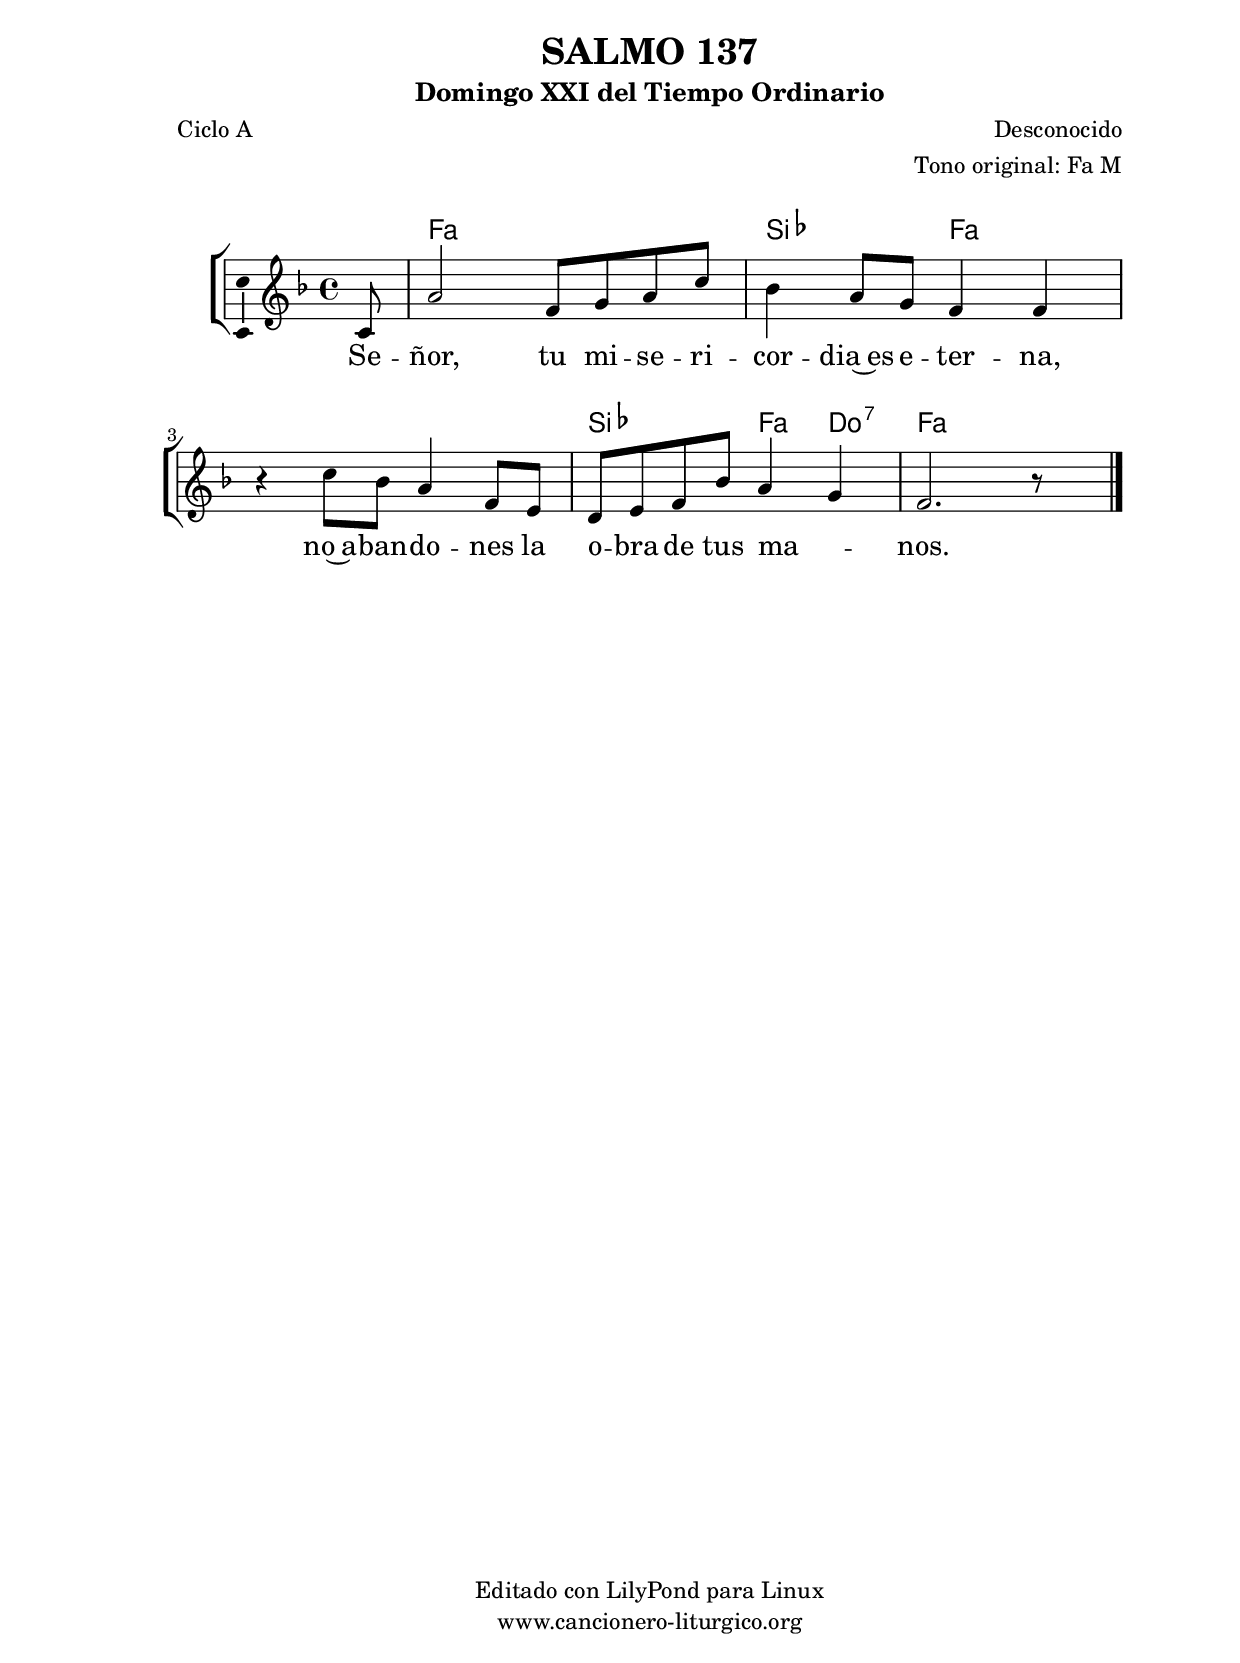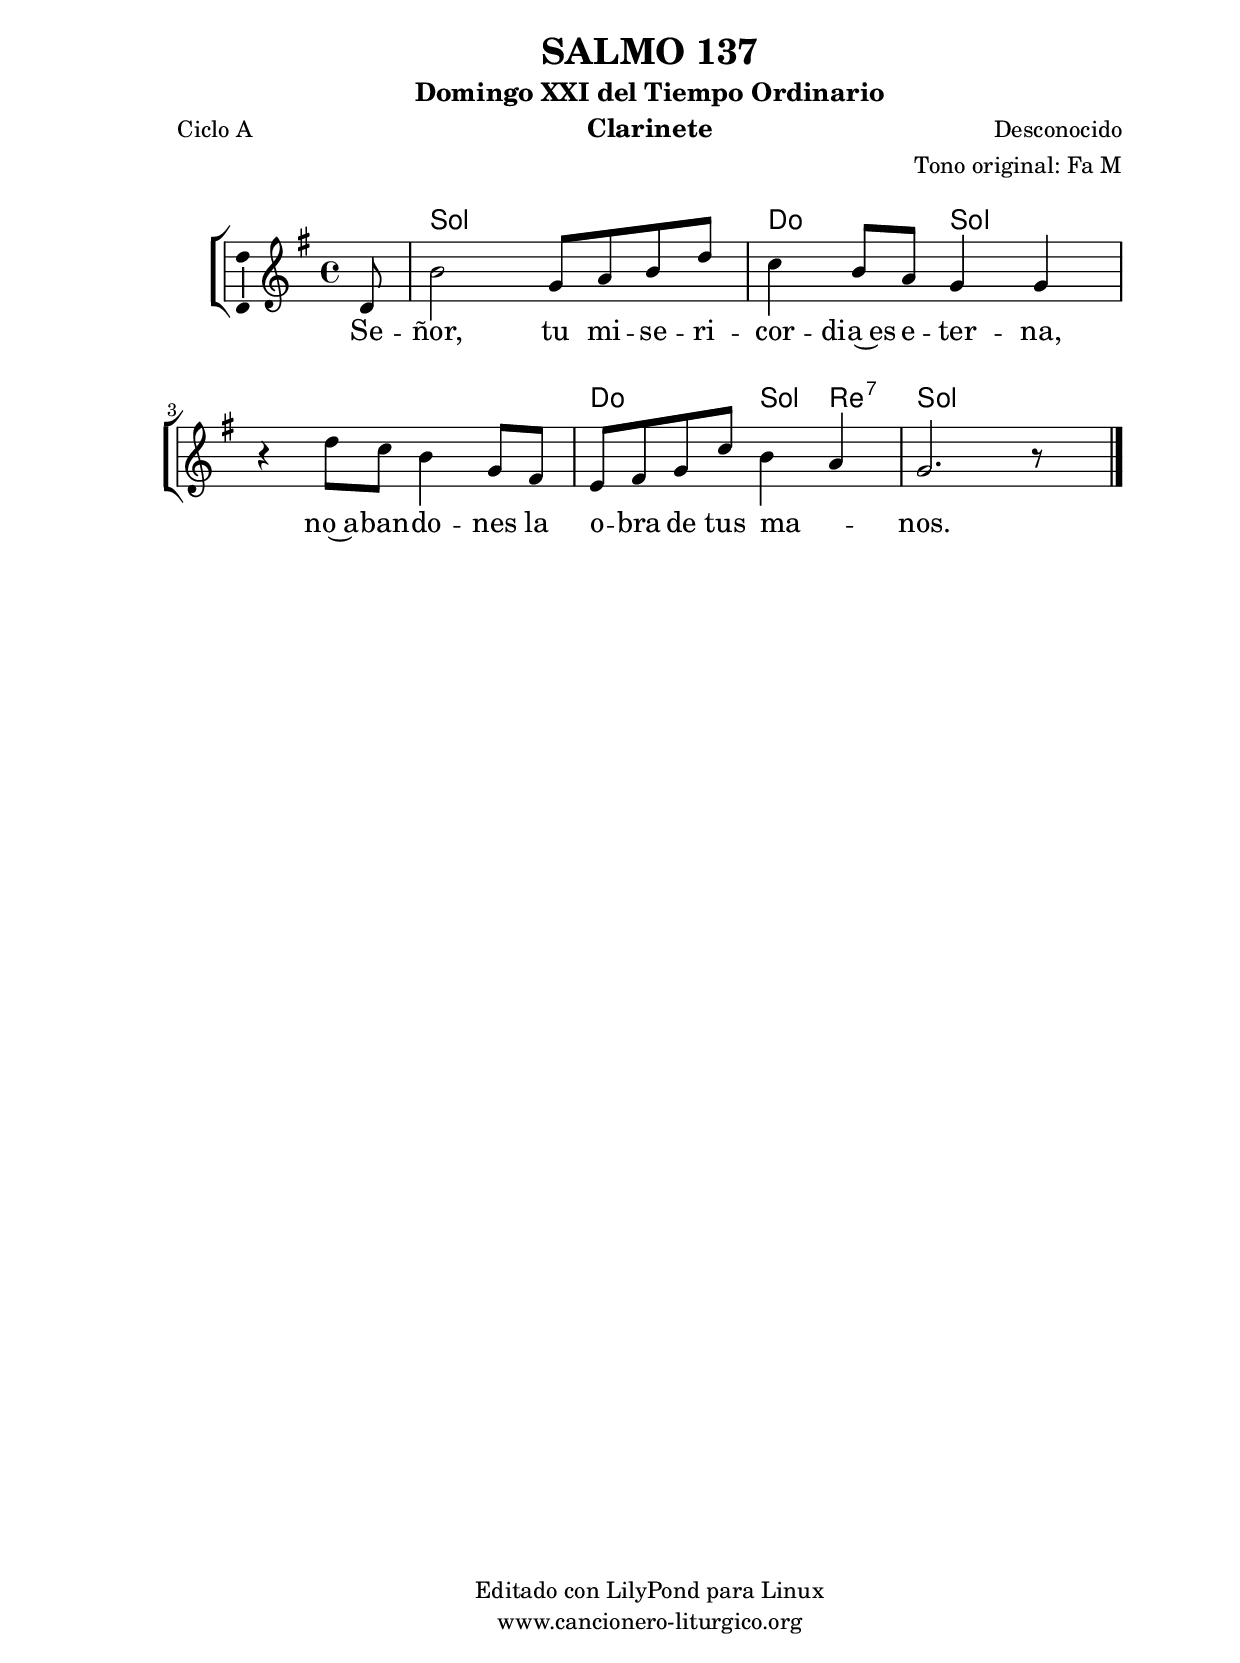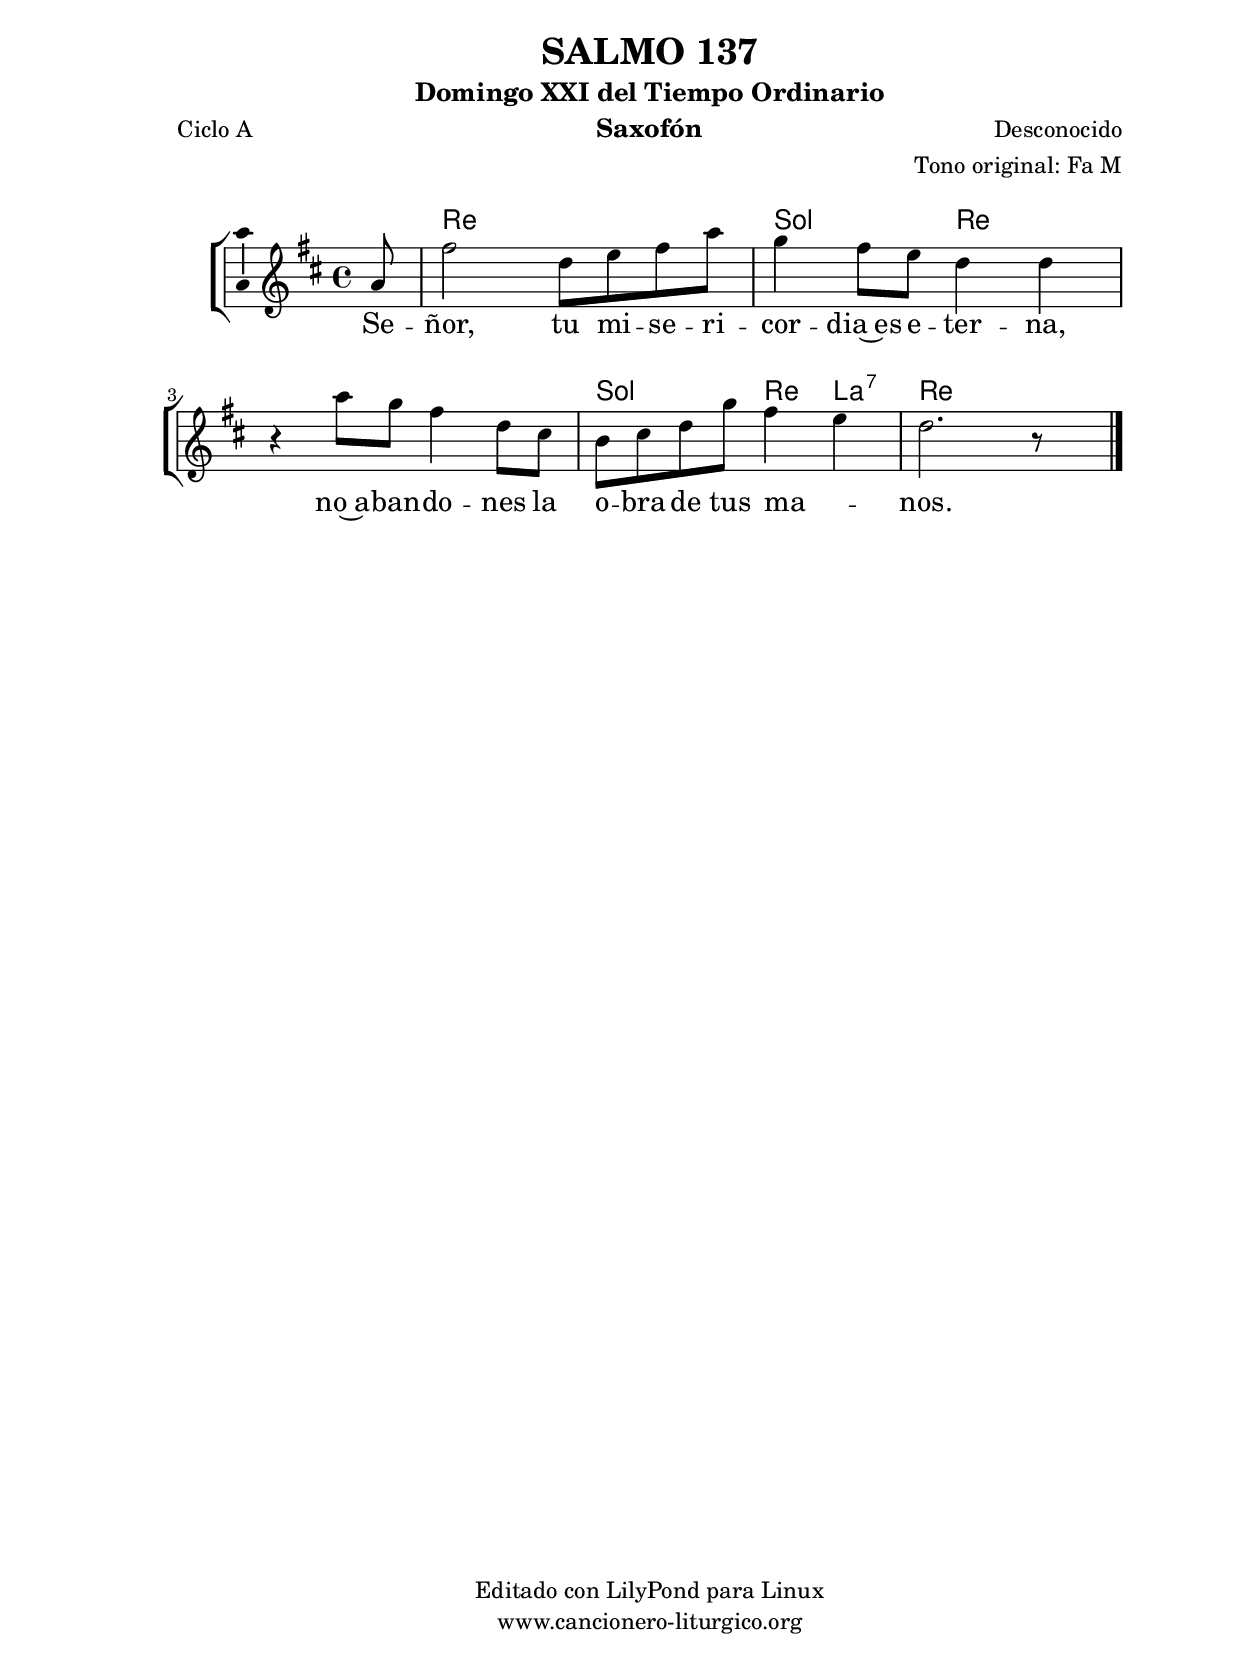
%
%para convertir .midi en .wav:
%timidity filename.midi -Ow -o finename.wav
%
%
%Para convertir de .wav a .mp3:
%lame -h -m j filename.wav
%
%
%para escuchar el midi:
%timidity nombrefichero.midi
%


%versión de lilypond para la que se ha escrito esta partitura:
\version "2.16.0"

	%Tamaño papel
	#(set-default-paper-size "a4")
	%Tamaño partitura
	#(set-global-staff-size 20)
	%No responde al pulsar sobre una nota
	#(ly:set-option 'point-and-click #f)

%parámetros del encabezamiento:
\header {
	title = "SALMO 137"
	subtitle = "Domingo XXI del Tiempo Ordinario"
	composer = "Desconocido"
	poet = "Ciclo A"
	meter = ""
	arranger = "Tono original: Fa M"
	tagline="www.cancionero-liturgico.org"
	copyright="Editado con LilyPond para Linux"
	tiempo = "Ordinario"
	usos = "Salmo"
	letra = "Señor, tu misericordia es eterna, no abandones la obra de tus manos."
	}

%parámetros asociados al papel:
\paper  {
	oddHeaderMarkup = \markup {\fill-line { \on-the-fly #not-first-page \fromproperty #'header:title \on-the-fly #not-first-page \fromproperty #'header:composer }}
	evenHeaderMarkup = \markup {\fill-line { \fromproperty #'header:composer \fromproperty #'header:title }}
	#(set-paper-size "a4")
	print-page-number = ##f
	first-page-number = 1
	print-first-page-number = ##f
%	head-separation = 3.0 \cm
	top-margin = 2.0 \cm
	bottom-margin = 0.5\cm
%%%	bottom-margin = -1.0\cm
	left-margin = 3.0 \cm
	line-width = 16.0 \cm 
	indent = 8\mm
	interscoreline = 2.\mm
	between-system-space = 15\mm
%	para que las partituras no llenen la hoja:
	ragged-bottom = ##t
%	idem para la última hoja:
	ragged-last-bottom = ##f
%	para que las partituras llenen el ancho del papel:
	ragged-last = ##f
	after-title-space = 2.5 \cm
%page-count=1
%system-count=8

	%Flexible Vertical Spacing
%	markup-markup-spacing =
%	#'((basic-distance . 15) (minimum-distance . 15) (padding . 3))
	markup-system-spacing =
	#'((basic-distance . 15) (minimum-distance . 15) (padding . 3))
	system-system-spacing =
	#'((basic-distance . 15) (minimum-distance . 15) (padding . 3))
	score-system-spacing =
	#'((basic-distance . 15) (minimum-distance . 15) (padding . 5))
%	top-system-spacing = % header
%	#'((basic-distance . 8) (minimum-distance . 0) (padding . 3))
%	top-markup-spacing =
%	#'((basic-distance . 20) (minimum-distance . 20) (padding . 3))
	last-bottom-spacing = % footer
	#'((basic-distance . 5) (minimum-distance . 5) (padding . 3))
%	score-markup-spacing =
%	#'((basic-distance . 16) (minimum-distance . 13) (padding . 3))

	}


%parámetros que afectan a toda la partitura:
global =  {
	%clave de sol (G):
	\clef G
	%armadura:
%%%	\transpose e ees
	\key f \major
	\tempo 4=90
	\set Score.tempoHideNote = ##t
	}


acordes = {
	\italianChords
	\chordmode {
%%%	\transpose e ees
{

s8
f1 bes2 f s2 f2 bes f4 c:7 f1

	}
	}
}

melodia = 
%%%	\transpose e ees
{
	\relative c'{

\time 4/4
\partial 8
c8
a'2 f8 g a c
bes4 a8 g f4 f
r4 c'8 bes a4 f8 e
d8 e f bes a4 g
f2. r8 s8

	\bar "|."
	}
	}


texto = \lyricmode {
Se -- ñor, tu mi -- se -- ri -- cor -- dia~es e -- ter -- na,
no~a -- ban -- do -- nes la o -- bra de tus ma -- _ nos.
	}


acordesStaff = \context ChordNames = acordesStaff <<
	\set chordChanges = ##t
	\acordes
	>>


vozStaff = \context Voice = vozStaff
\with {\consists "Ambitus_engraver"}
<<
%	\set Staff.instrumentName = ""
%	\set Staff.shortInstrumentName = ""
%	\set Staff.midiInstrument = #"clarinet"
%	\set Staff.midiInstrument = #"cello"
%	\set Staff.midiInstrument = #"flute"
	\set Staff.midiInstrument = #"electric guitar (jazz)"
%	\set Staff.midiInstrument = #"english horn"
%	\set Staff.midiInstrument = #"violin"
%	\set Staff.midiInstrument = #"glockenspiel"
	\set Staff.midiMinimumVolume = #0.7
	\set Staff.midiMaximumVolume = #0.9
	\global
	\melodia
	>>


textoStaff = \context Lyrics = textoStaff <<
	\lyricsto vozStaff \texto
	>>

\book {
	\score {
		\context ChoirStaff {
			\override StaffGroup.SystemStartBracket #'collapse-height = #1
			\override Score.SystemStartBar #'collapse-height = #1
			<<
			\acordesStaff
			\vozStaff
			\textoStaff
			>>
			}
		\layout {
	    		\context {
				\Lyrics
				\override LyricText #'font-size = #2
				}
	   		 \context {
				\Score
				%fontSize = #3
				\override StaffSymbol #'staff-space = #(magstep +3)
				%\override Beam #'thickness = #0.55
				%\override SpacingSpanner #'spacing-increment = #1.0
				%\override Slur #'height-limit = #1.5
				}
			}
		}
	\score {
		\unfoldRepeats
		\context ChoirStaff {
			<<
			\acordesStaff
			\vozStaff
			>>
			}
		\midi {
	  		\context {
	  			\Score
				tempoWholesPerMinute = #(ly:make-moment 70 4)
				}
			}
		}
	}

%Partitura para clarinete
#(define output-suffix "C")
\book {
	\header{
		instrument = "Clarinete"
		}
	\score {
		\context ChoirStaff {
			\override StaffGroup.SystemStartBracket #'collapse-height = #1
			\override Score.SystemStartBar #'collapse-height = #1
\transpose c d
			<<
			\acordesStaff
			\vozStaff
			\textoStaff
			>>
			}
		\layout {
	    		\context {
				\Lyrics
				\override LyricText #'font-size = #2
				}
	   		 \context {
				\Score
				%fontSize = #3
				\override StaffSymbol #'staff-space = #(magstep +3)
				%\override Beam #'thickness = #0.55
				%\override SpacingSpanner #'spacing-increment = #1.0
				%\override Slur #'height-limit = #1.5
				}
			}
		}
	}

%Partitura para saxofón
#(define output-suffix "S")
\book {
	\header{
		instrument = "Saxofón"
		}
	\score {
		\context ChoirStaff {
			\override StaffGroup.SystemStartBracket #'collapse-height = #1
			\override Score.SystemStartBar #'collapse-height = #1
\transpose c a
			<<
			\acordesStaff
			\vozStaff
			\textoStaff
			>>
			}
		\layout {
	    		\context {
				\Lyrics
				\override LyricText #'font-size = #2
				}
	   		 \context {
				\Score
				%fontSize = #3
				\override StaffSymbol #'staff-space = #(magstep +3)
				%\override Beam #'thickness = #0.55
				%\override SpacingSpanner #'spacing-increment = #1.0
				%\override Slur #'height-limit = #1.5
				}
			}
		}
	}

